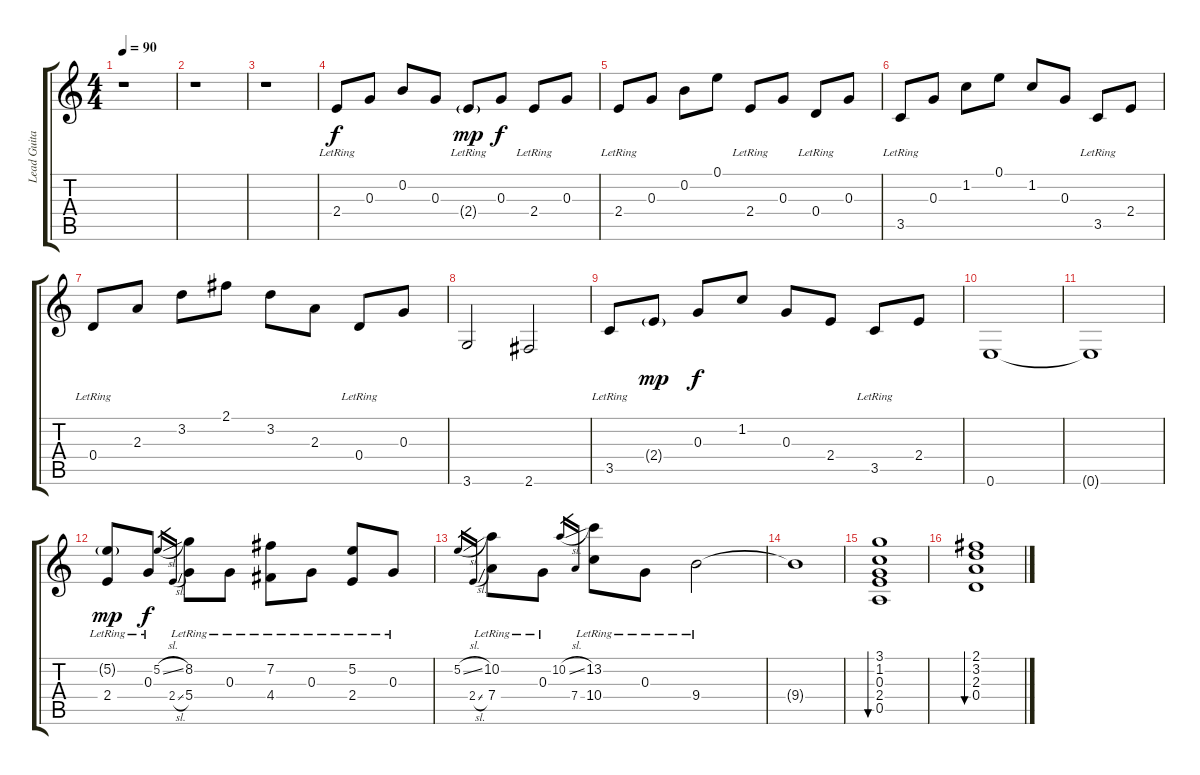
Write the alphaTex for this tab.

\track ("Lead Guitar" "Lead Guita") {instrument acousticguitarnylon}
\staff {score tabs}
\tuning (E4 B3 G3 D3 A2 E2) {hide}
\ts (4 4)
\tempo 90
\clef g2
\ks c
r.1{dy f instrument acousticguitarnylon} |
r.1 |
r.1 |
2.4{lr}.8{volume 6 instrument acousticguitarnylon} 0.3.8{volume 10} 0.2.8 0.3.8 2.4{g lr}.8{dy mp} 0.3.8{dy f} 2.4{lr}.8 0.3.8 |
2.4{lr}.8 0.3.8 0.2.8 0.1.8 2.4{lr}.8 0.3.8 0.4{lr}.8 0.3.8 |
3.5{lr}.8 0.3.8 1.2.8 0.1.8 1.2.8 0.3.8 3.5{lr}.8 2.4.8 |
0.4{lr}.8 2.3.8 3.2.8 2.1.8 3.2.8 2.3.8 0.4{lr}.8 0.3.8 |
3.6.2 2.6.2 |
3.5{lr}.8 2.4{g}.8{dy mp} 0.3.8{dy f} 1.2.8 0.3.8 2.4.8 3.5{lr}.8 2.4.8 |
0.6.1 |
0.6{t}.1 |
(5.2{g lr} 2.4{lr}).8{dy mp volume 9} 0.3{lr}.8{dy f} 5.2{sl}.16{gr} 2.4{sl}.16{gr} (8.2{lr} 5.4{lr}).8 0.3{lr}.8 (7.2{lr} 4.4{lr}).8 0.3{lr}.8 (5.2{lr} 2.4{lr}).8 0.3{lr}.8 |
5.2{sl}.16{gr} 2.4{sl}.16{gr} (10.2{lr} 7.4{lr}).8 0.3{lr}.8 10.2{sl}.16{gr} 7.4.16{gr} (13.2{lr} 10.4).8 0.3{lr}.8 9.4{lr}.2 |
9.4{t}.1 |
(3.1 1.2 0.3 2.4 0.5).1{bu 240} |
(2.1 3.2 2.3 0.4).1{bu 240}
